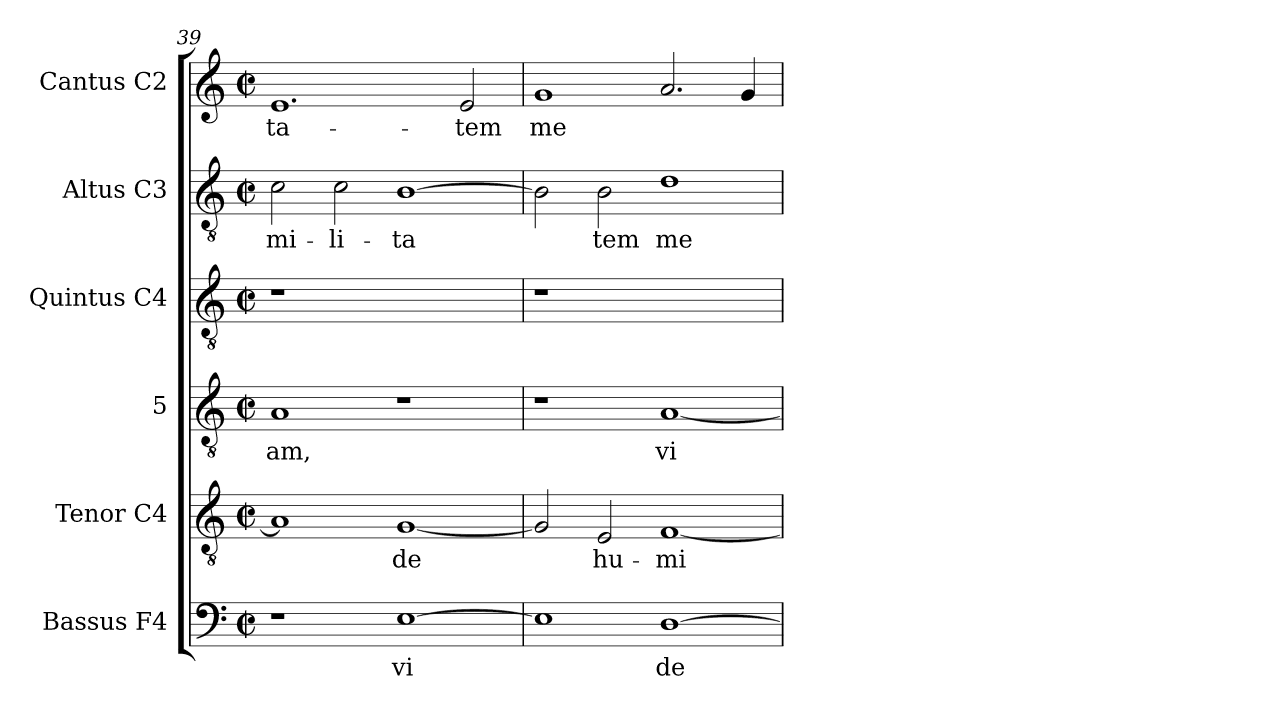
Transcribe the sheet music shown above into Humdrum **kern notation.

**kern	**text	**kern	**text	**kern	**text	**kern	**kern	**text	**kern	**text
*part6	*part6	*part5	*part5	*part4	*part4	*part3	*part2	*part2	*part1	*part1
*staff6	*staff6	*staff5	*staff5	*staff4	*staff4	*staff3	*staff2	*staff2	*staff1	*staff1
*I"Bassus  F4	*	*I"Tenor  C4	*	*I"5	*	*I"Quintus  C4	*I"Altus  C3	*	*I"Cantus  C2	*
*I'B	*	*I'T	*	*	*	*	*I'A	*	*I'C	*
*clefF4	*	*clefGv2	*	*clefGv2	*	*clefGv2	*clefGv2	*	*clefG2	*
*k[]	*	*k[]	*	*k[]	*	*k[]	*k[]	*	*k[]	*
*C:	*	*C:	*	*C:	*	*C:	*C:	*	*C:	*
*M2/2	*	*M2/2	*	*M2/2	*	*M2/2	*M2/2	*	*M2/2	*
*met(c|)	*	*met(c|)	*	*met(c|)	*	*met(c|)	*met(c|)	*	*met(c|)	*
=39	=39	=39	=39	=39	=39	=39	=39	=39	=39	=39
!	!	!	!LO:LY:b:cj	!	!LO:LY:b:cj	!	!	!LO:LY:b:cj	!	!LO:LY:b:cj
1r	.	1A]	--	1A	-am,	1r	2c\	-mi-	1.e	-ta-
!	!	!	!	!	!	!	!	!LO:LY:b:cj	!	!
.	.	.	.	.	.	.	2c\	-li-	.	.
!	!LO:LY:b:cj	!	!LO:LY:b:cj	!	!	!	!	!LO:LY:b:cj	!	!
[>1E	vi-	[<1G	-de	1r	.	1ryy	[>1B	-ta-	.	.
!	!	!	!	!	!	!	!	!	!	!LO:LY:b:cj
.	.	.	.	.	.	.	.	.	2e/	-tem
=40	=40	=40	=40	=40	=40	=40	=40	=40	=40	=40
!	!LO:LY:b:cj	!	!LO:LY:b:cj	!	!	!	!	!LO:LY:b:cj	!	!LO:LY:b:cj
1E]	--	2G/]	.	1r	.	1r	2B\]	--	1g	me-
!	!	!	!LO:LY:b:cj	!	!	!	!	!LO:LY:b:cj	!	!
.	.	2E/	hu-	.	.	.	2B\	-tem	.	.
!	!LO:LY:b:cj	!	!LO:LY:b:cj	!	!LO:LY:b:cj	!	!	!LO:LY:b:cj	!	!LO:LY:b:cj
[<1D	-de	[<1F	-mi-	[<1A	vi-	1ryy	1d	me-	2.a/	--
!	!	!	!	!	!	!	!	!	!	!LO:LY:b:cj
.	.	.	.	.	.	.	.	.	4g/	--
=	=	=	=	=	=	=	=	=	=	=
*-	*-	*-	*-	*-	*-	*-	*-	*-	*-	*-
